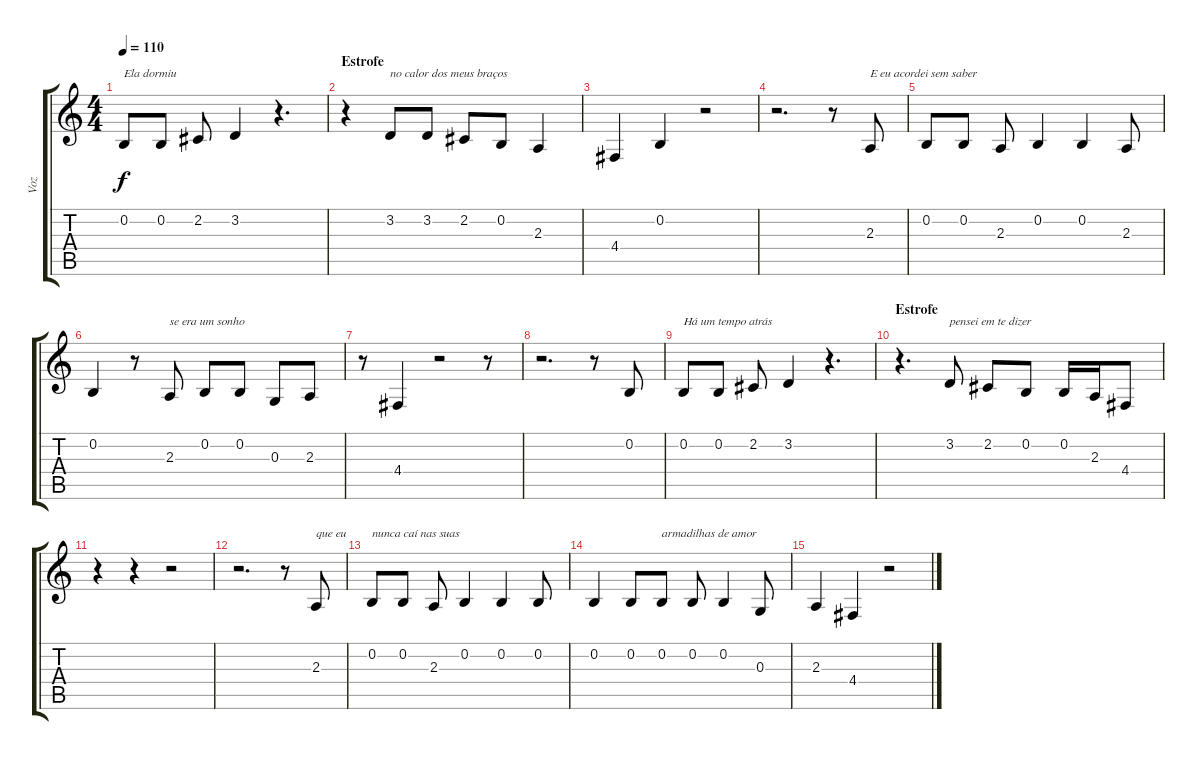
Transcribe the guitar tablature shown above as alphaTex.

\track ("Voz" "Voz") {instrument violin}
\staff {score tabs}
\tuning (E4 B3 G3 D3 A2 E2) {hide}
\ts (4 4)
\tempo 110
\clef g2
\ks c
0.2.8{txt "Ela dormiu" dy f} 0.2.8 2.2.8 3.2.4 r.4{d} |
\section ("" "Estrofe")
r.4 3.2.8{txt "no calor dos meus braços"} 3.2.8 2.2.8 0.2.8 2.3.4 |
4.4.4 0.2.4 r.2 |
r.2{d} r.8 2.3.8{txt "E eu acordei sem saber"} |
0.2.8 0.2.8 2.3.8 0.2.4 0.2.4 2.3.8 |
0.2.4 r.8 2.3.8{txt "se era um sonho"} 0.2.8 0.2.8 0.3.8 2.3.8 |
r.8 4.4.4 r.2 r.8 |
r.2{d} r.8 0.2.8 |
0.2.8{txt "Há um tempo atrás"} 0.2.8 2.2.8 3.2.4 r.4{d} |
\section ("" "Estrofe")
r.4{d} 3.2.8{txt "pensei em te dizer"} 2.2.8 0.2.8 0.2.16 2.3.16 4.4.8 |
r.4 r.4 r.2 |
r.2{d} r.8 2.3.8{txt "que eu"} |
0.2.8{txt "nunca caí nas suas"} 0.2.8 2.3.8 0.2.4 0.2.4 0.2.8 |
0.2.4 0.2.8 0.2.8{txt "armadilhas de amor"} 0.2.8 0.2.4 0.3.8 |
2.3.4 4.4.4 r.2
